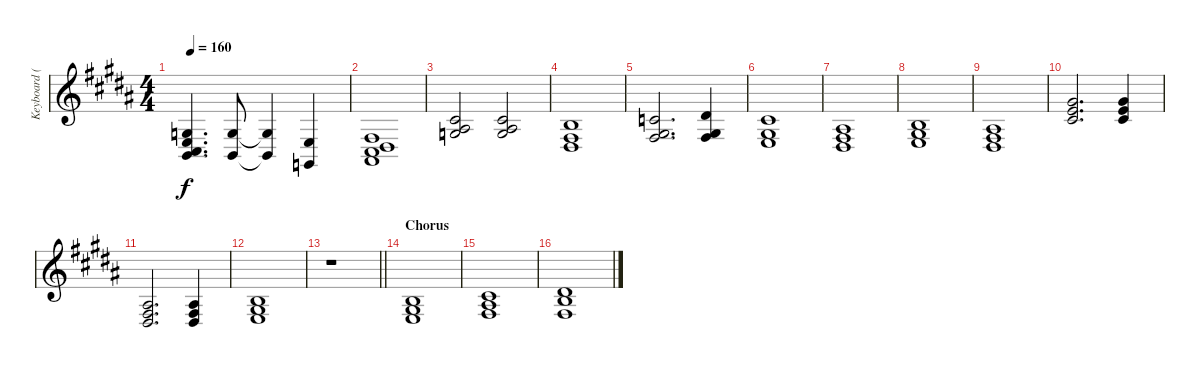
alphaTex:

\track ("Keyboard (L)" "Keyboard (") {instrument acousticgrandpiano}
\staff {score}
\tuning (E4 B3 G3 D3 A2 E2 B1) {hide}
\ts (4 4)
\tempo 160
\clef g2
\ks b
(0.3 2.4 2.5 14.7).4{d dy f} (0.3 2.5).8 (0.3{t} 2.5{t}).4 (2.4 3.6).4 |
(4.4 1.5 9.6 16.7).1 |
(2.2 0.3 8.4).2{beam Up} (2.2 0.3 8.4).2 |
(0.2 9.5 11.6).1 |
(1.2 1.3 4.4).2{d} (4.2 1.3 4.4).4{beam Up} |
(2.2 1.3 2.4).1 |
(3.3 1.4 9.5).1 |
(1.3 2.4 14.5).1 |
(3.3 1.4 9.5).1 |
(0.1 2.2 13.3).2{d} (0.1 2.2 13.3).4 |
(3.3 1.4 9.5).2{d} (1.4 13.5 14.6).4 |
(0.2 1.3 2.4).1 |
\barLineRight lightlight
r.1 |
\section ("" "Chorus")
(0.2 1.3 2.4).1 |
(3.3 4.4 21.6).1 |
(0.2 8.3 4.4).1
